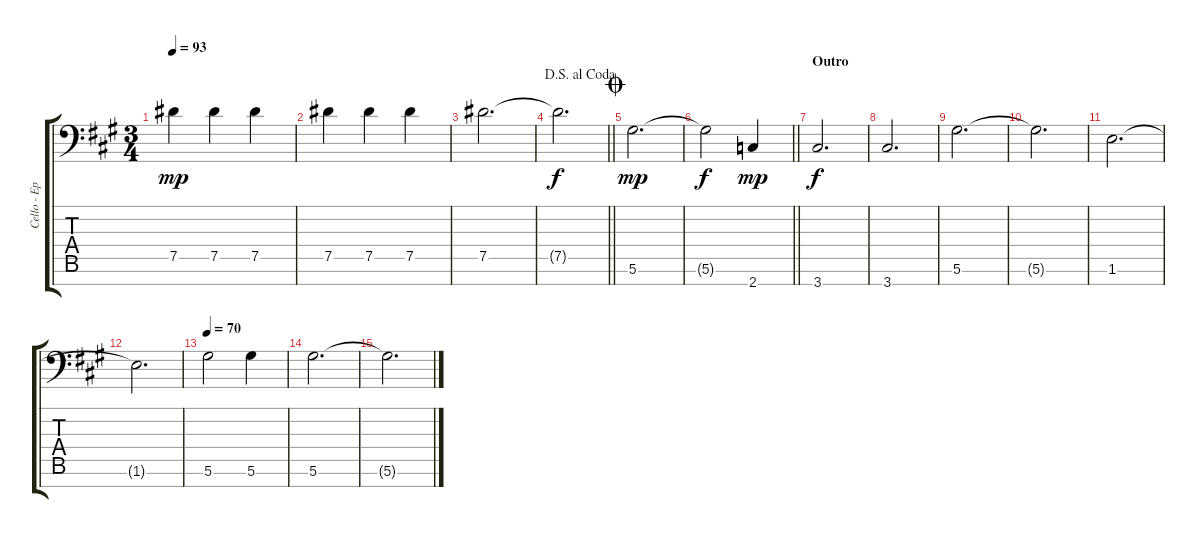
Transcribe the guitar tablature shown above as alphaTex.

\track ("Cello - Epiphone Emperor" "Cello - Ep") {instrument electricguitarjazz}
\staff {score tabs}
\tuning (Eb4 Bb3 Gb3 Db3 Ab2 Eb2 Bb1) {hide}
\ts (3 4)
\tempo 93
\clef f4
\ks a
7.5.4{dy mp} 7.5.4 7.5.4 |
7.5.4 7.5.4 7.5.4 |
7.5.2{d} |
\jump dalsegnoalcoda
\barLineRight lightlight
7.5{t}.2{d dy f} |
\jump coda
5.6.2{d dy mp} |
\barLineRight lightlight
5.6{t}.2{dy f} 2.7.4{dy mp} |
\section ("" "Outro")
3.7.2{d dy f} |
3.7.2{d} |
5.6.2{d} |
5.6{t}.2{d} |
1.6.2{d} |
1.6{t}.2{d} |
\tempo 70
5.6.2 5.6.4 |
5.6.2{d} |
5.6{t}.2{d}
